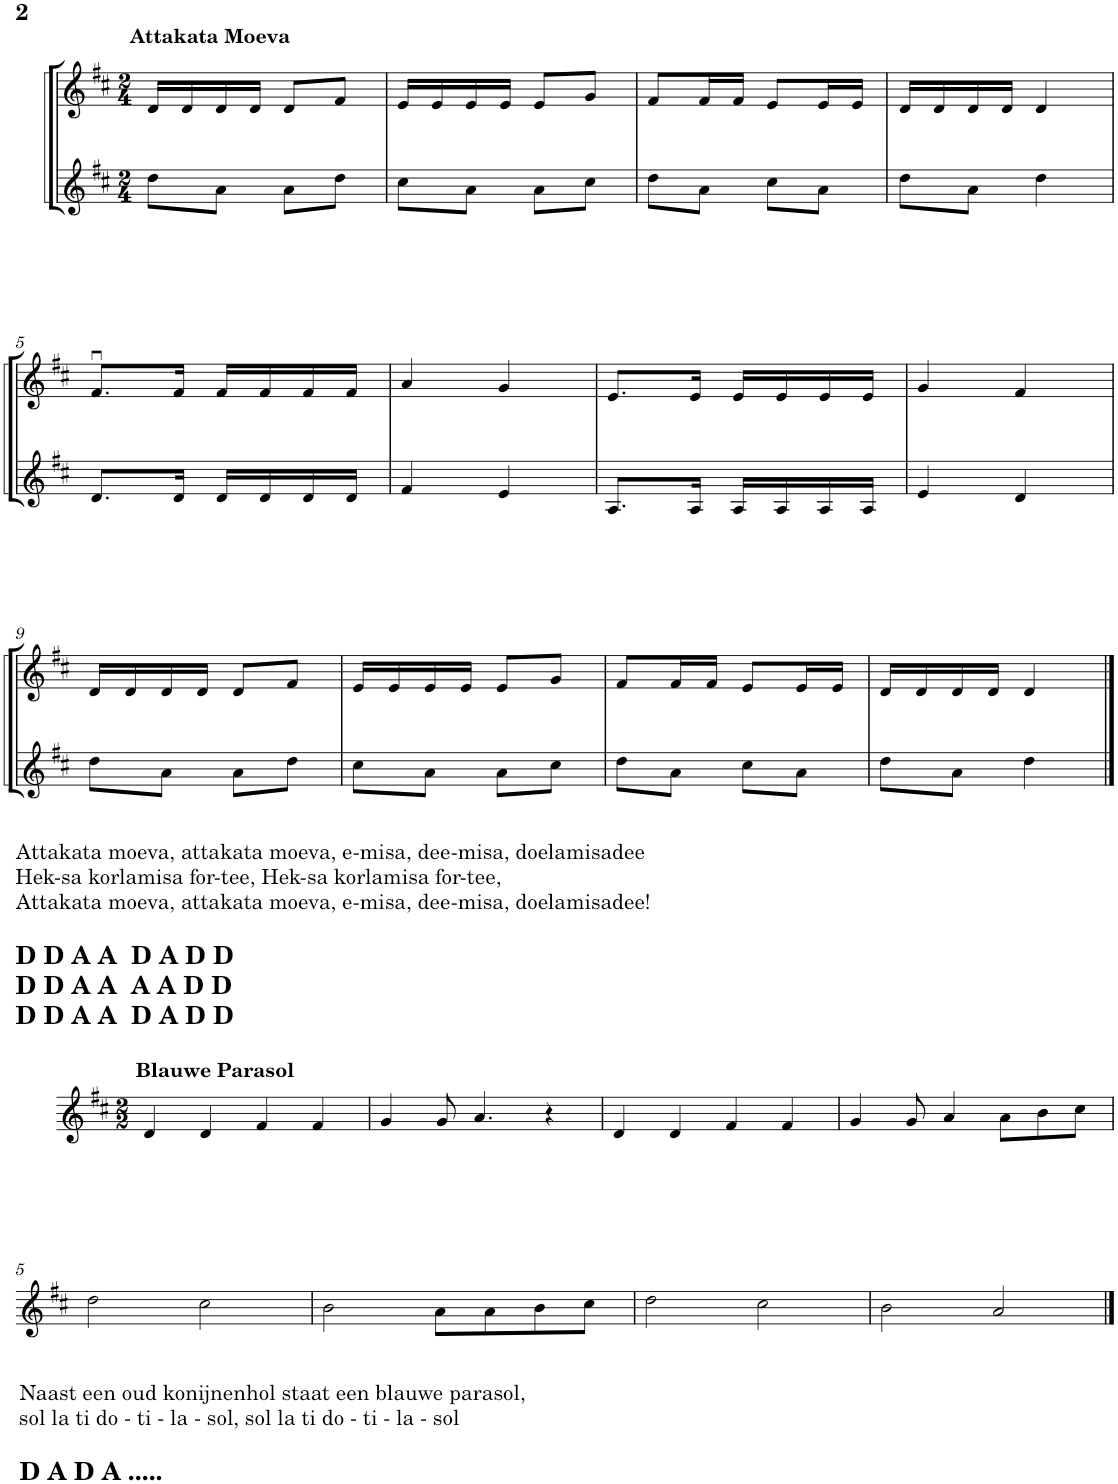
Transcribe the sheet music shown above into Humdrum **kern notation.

**kern	**kern
*part2	*part1
*staff2	*staff1
*I"Violin	*I"Violin
*I'Vln	*I'Vln
!!LO:PB:g=z
*clefG2	*clefG2
*k[f#c#]	*k[f#c#]
*M2/4	*M2/4
=1	=1
!	!LO:TX:a:B:t=Attakata Moeva
8dd\L	16d/LL
.	16d/
8a\J	16d/
.	16d/JJ
8a\L	8d/L
8dd\J	8f#/J
=2	=2
8cc#\L	16e/LL
.	16e/
8a\J	16e/
.	16e/JJ
8a\L	8e/L
8cc#\J	8g/J
=3	=3
8dd\L	8f#/L
8a\J	16f#/L
.	16f#/JJ
8cc#\L	8e/L
8a\J	16e/L
.	16e/JJ
=4	=4
8dd\L	16d/LL
.	16d/
8a\J	16d/
.	16d/JJ
4dd\	4d/
!!LO:LB:g=z
=5	=5
8.d/L	8.f#u/L
16d/Jk	16f#/Jk
16d/LL	16f#/LL
16d/	16f#/
16d/	16f#/
16d/JJ	16f#/JJ
=6	=6
4f#/	4a/
4e/	4g/
=7	=7
8.A/L	8.e/L
16A/Jk	16e/Jk
16A/LL	16e/LL
16A/	16e/
16A/	16e/
16A/JJ	16e/JJ
=8	=8
4e/	4g/
4d/	4f#/
!!LO:LB:g=z
=9	=9
8dd\L	16d/LL
.	16d/
8a\J	16d/
.	16d/JJ
8a\L	8d/L
8dd\J	8f#/J
=10	=10
8cc#\L	16e/LL
.	16e/
8a\J	16e/
.	16e/JJ
8a\L	8e/L
8cc#\J	8g/J
=11	=11
8dd\L	8f#/L
8a\J	16f#/L
.	16f#/JJ
8cc#\L	8e/L
8a\J	16e/L
.	16e/JJ
=12	=12
8dd\L	16d/LL
.	16d/
8a\J	16d/
.	16d/JJ
4dd\	4d/
!!LO:LB:g=z
==1	==1
*stria5	*
*M2/2	*M2/2
!	!LO:TX:a:t=Attakata moeva, attakata moeva, e-misa, dee-misa, doelamisadee
!	!LO:TX:a:t=Hek-sa korlamisa for-tee, Hek-sa korlamisa for-tee,
!	!LO:TX:a:t=Attakata moeva, attakata moeva, e-misa, dee-misa, doelamisadee!
!	!LO:TX:a:B:t=D D A A  D A D D
!	!LO:TX:a:t=D D A A  A A D D
!	!LO:TX:a:t=D D A A  D A D D
!	!LO:TX:a:B:t=Blauwe Parasol
1r	4d/
.	4d/
.	4f#/
.	4f#/
=2	=2
1r	4g/
.	8g/
.	4.a/
.	4r
=3	=3
1r	4d/
.	4d/
.	4f#/
.	4f#/
=4	=4
1r	4g/
.	8g/
.	4a/
.	8a\L
.	8b\
.	8cc#\J
!!LO:LB:g=z
=5	=5
1r	2dd\
.	2cc#\
=6	=6
1r	2b\
.	8a\L
.	8a\
.	8b\
.	8cc#\J
=7	=7
1r	2dd\
.	2cc#\
=8	=8
1r	2b\
.	2a/
==	==
*-	*-
